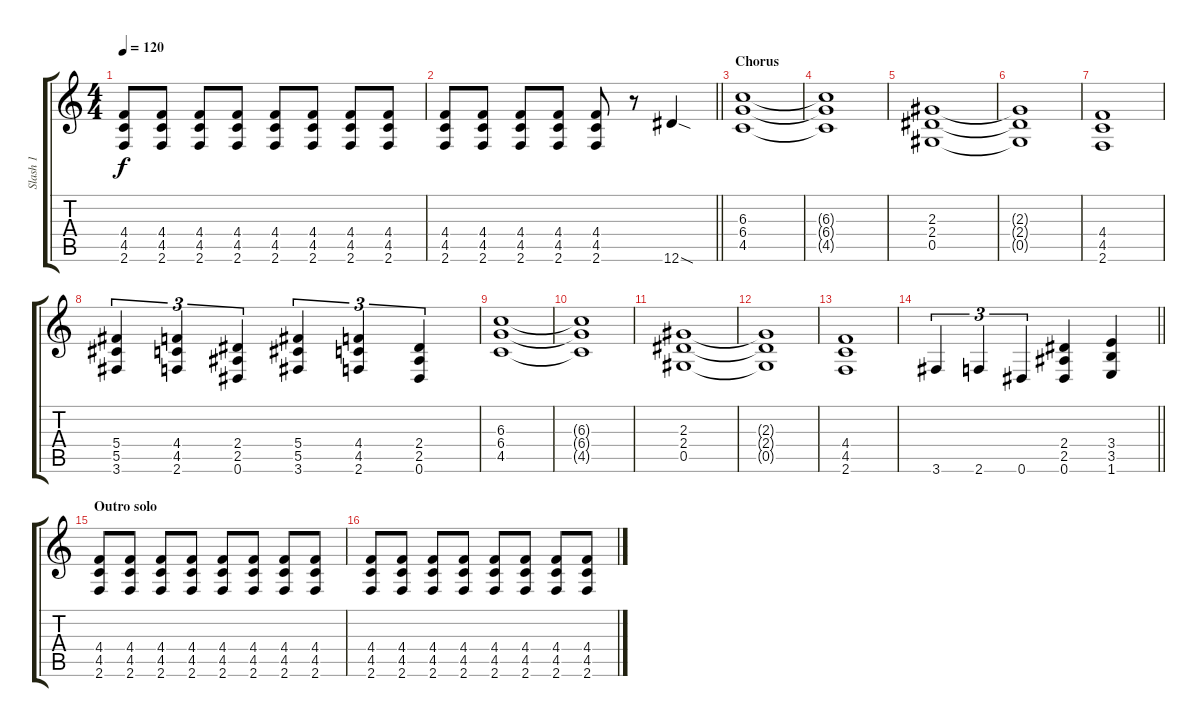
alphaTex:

\track ("Slash 1" "Slash 1") {instrument distortionguitar}
\staff {score tabs}
\tuning (Eb4 Bb3 Gb3 Db3 Ab2 Eb2) {hide}
\ts (4 4)
\tempo 120
\clef g2
\ks c
(4.4 4.5 2.6).8{dy f} (4.4 4.5 2.6).8 (4.4 4.5 2.6).8 (4.4 4.5 2.6).8 (4.4 4.5 2.6).8 (4.4 4.5 2.6).8 (4.4 4.5 2.6).8 (4.4 4.5 2.6).8 |
\barLineRight lightlight
(4.4 4.5 2.6).8 (4.4 4.5 2.6).8 (4.4 4.5 2.6).8 (4.4 4.5 2.6).8 (4.4 4.5 2.6).8 r.8 12.6{sod}.4 |
\section ("" "Chorus")
(6.3 6.4 4.5).1 |
(6.3{t} 6.4{t} 4.5{t}).1 |
(2.3 2.4 0.5).1 |
(2.3{t} 2.4{t} 0.5{t}).1 |
(4.4 4.5 2.6).1 |
(5.4 5.5 3.6).4{tu (3 2)} (4.4 4.5 2.6).4{tu (3 2)} (2.4 2.5 0.6).4{tu (3 2)} (5.4 5.5 3.6).4{tu (3 2)} (4.4 4.5 2.6).4{tu (3 2)} (2.4 2.5 0.6).4{tu (3 2)} |
(6.3 6.4 4.5).1 |
(6.3{t} 6.4{t} 4.5{t}).1 |
(2.3 2.4 0.5).1 |
(2.3{t} 2.4{t} 0.5{t}).1 |
(4.4 4.5 2.6).1 |
\barLineRight lightlight
3.6.4{tu (3 2)} 2.6.4{tu (3 2)} 0.6.4{tu (3 2)} (2.4 2.5 0.6).4 (3.4 3.5 1.6).4 |
\section ("" "Outro solo")
(4.4 4.5 2.6).8 (4.4 4.5 2.6).8 (4.4 4.5 2.6).8 (4.4 4.5 2.6).8 (4.4 4.5 2.6).8 (4.4 4.5 2.6).8 (4.4 4.5 2.6).8 (4.4 4.5 2.6).8 |
(4.4 4.5 2.6).8 (4.4 4.5 2.6).8 (4.4 4.5 2.6).8 (4.4 4.5 2.6).8 (4.4 4.5 2.6).8 (4.4 4.5 2.6).8 (4.4 4.5 2.6).8 (4.4 4.5 2.6).8
